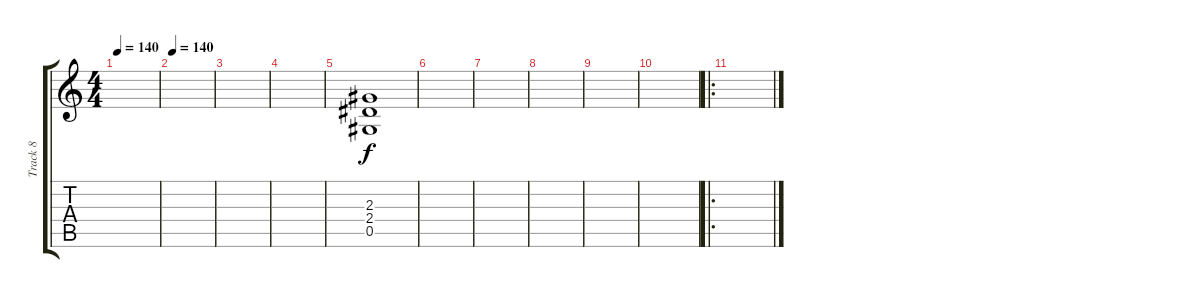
\track ("Track 8" "Track 8") {instrument distortionguitar}
\staff {score tabs}
\tuning (Eb4 Bb3 Gb3 Db3 Ab2 Eb2) {hide}
\ts (4 4)
\tempo 140
\clef g2
\ks c
|
\tempo 140
\ks aminor
|
|
|
(2.3 2.4 0.5).1 |
|
|
|
|
|
\ro
